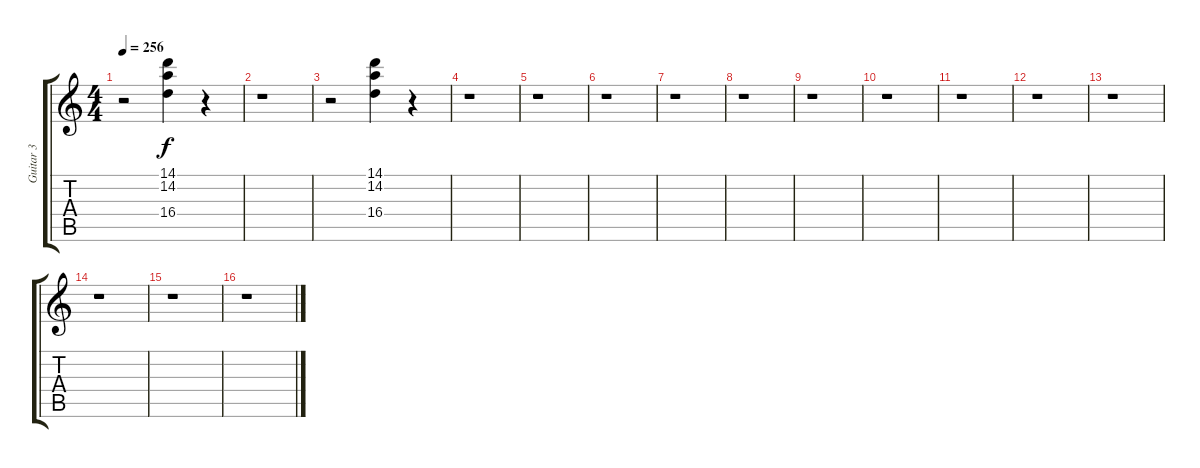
\track ("Guitar 3" "Guitar 3") {instrument guitarharmonics}
\staff {score tabs}
\tuning (C4 G3 Eb3 Bb2 F2 C2) {hide}
\ts (4 4)
\tempo 256
\clef g2
\ks c
r.2{dy f} (14.1 14.2 16.4).4 r.4 |
r.1 |
r.2 (14.1 14.2 16.4).4 r.4 |
r.1 |
r.1 |
r.1 |
r.1 |
r.1 |
r.1 |
r.1 |
r.1 |
r.1 |
r.1 |
r.1 |
r.1 |
r.1
